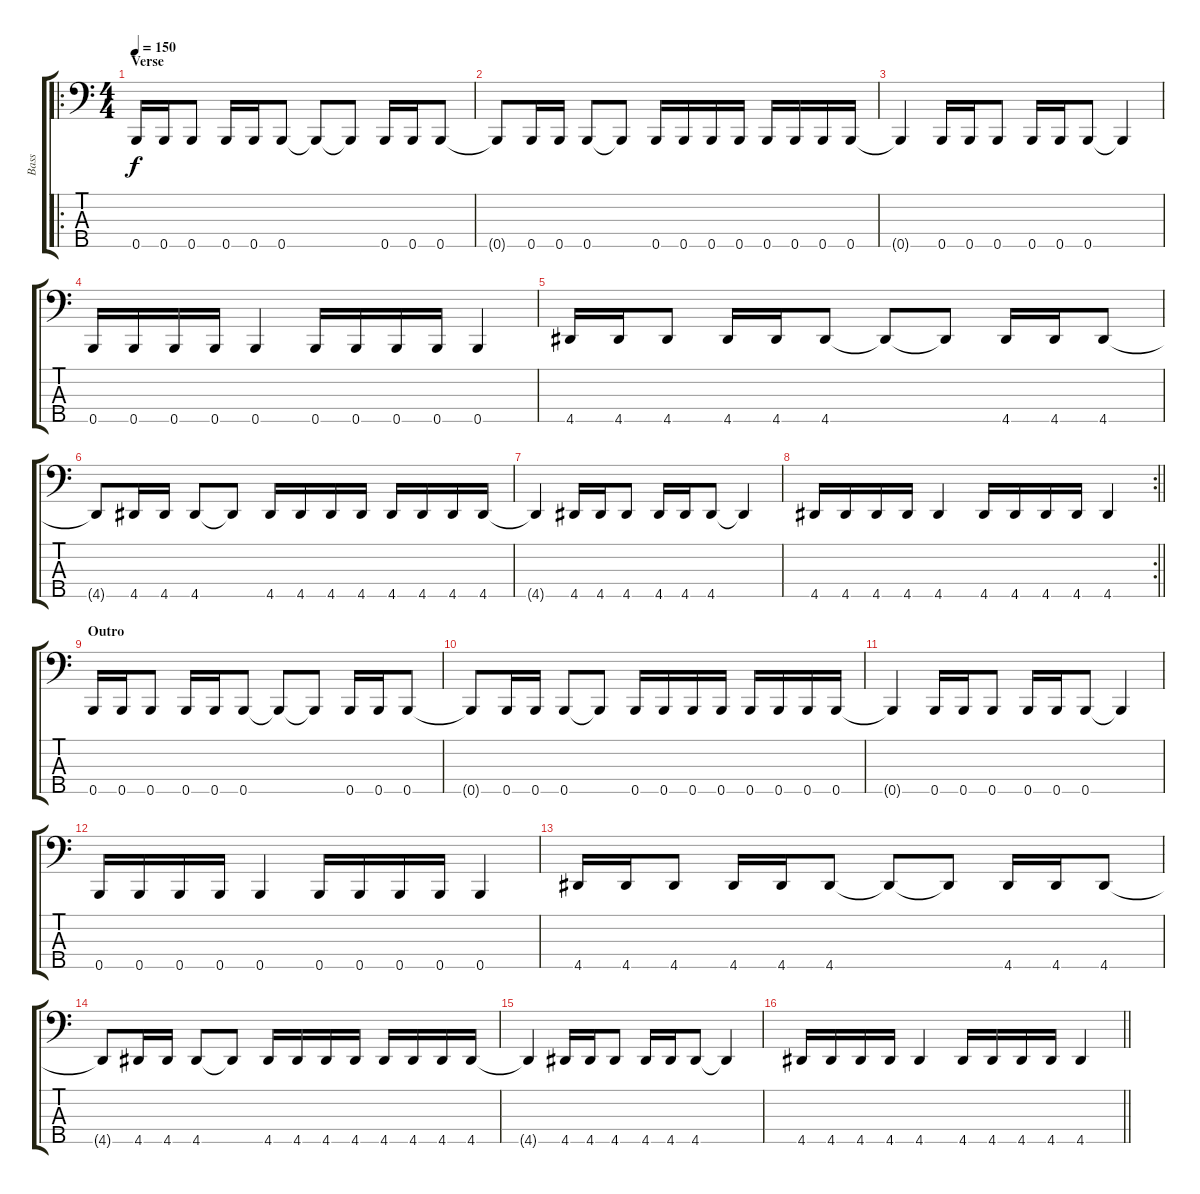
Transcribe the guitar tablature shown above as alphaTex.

\track ("Bass" "Bass") {instrument electricbassfinger}
\staff {score tabs}
\tuning (G2 D2 A1 E1 B0) {hide}
\ro
\ts (4 4)
\section ("" "Verse")
\tempo 150
\clef f4
\ks c
0.5.16{dy f} 0.5.16 0.5.8 0.5.16 0.5.16 0.5.8 0.5{t}.8 0.5{t}.8 0.5.16 0.5.16 0.5.8 |
0.5{t}.8 0.5.16 0.5.16 0.5.8 0.5{t}.8 0.5.16 0.5.16 0.5.16 0.5.16 0.5.16 0.5.16 0.5.16 0.5.16 |
0.5{t}.4 0.5.16 0.5.16 0.5.8 0.5.16 0.5.16 0.5.8 0.5{t}.4 |
0.5.16 0.5.16 0.5.16 0.5.16 0.5.4 0.5.16 0.5.16 0.5.16 0.5.16 0.5.4 |
4.5.16 4.5.16 4.5.8 4.5.16 4.5.16 4.5.8 4.5{t}.8 4.5{t}.8 4.5.16 4.5.16 4.5.8 |
4.5{t}.8 4.5.16 4.5.16 4.5.8 4.5{t}.8 4.5.16 4.5.16 4.5.16 4.5.16 4.5.16 4.5.16 4.5.16 4.5.16 |
4.5{t}.4 4.5.16 4.5.16 4.5.8 4.5.16 4.5.16 4.5.8 4.5{t}.4 |
\rc 2
\barLineRight lightlight
4.5.16 4.5.16 4.5.16 4.5.16 4.5.4 4.5.16 4.5.16 4.5.16 4.5.16 4.5.4 |
\section ("" "Outro")
0.5.16 0.5.16 0.5.8 0.5.16 0.5.16 0.5.8 0.5{t}.8 0.5{t}.8 0.5.16 0.5.16 0.5.8 |
0.5{t}.8 0.5.16 0.5.16 0.5.8 0.5{t}.8 0.5.16 0.5.16 0.5.16 0.5.16 0.5.16 0.5.16 0.5.16 0.5.16 |
0.5{t}.4 0.5.16 0.5.16 0.5.8 0.5.16 0.5.16 0.5.8 0.5{t}.4 |
0.5.16 0.5.16 0.5.16 0.5.16 0.5.4 0.5.16 0.5.16 0.5.16 0.5.16 0.5.4 |
4.5.16 4.5.16 4.5.8 4.5.16 4.5.16 4.5.8 4.5{t}.8 4.5{t}.8 4.5.16 4.5.16 4.5.8 |
4.5{t}.8 4.5.16 4.5.16 4.5.8 4.5{t}.8 4.5.16 4.5.16 4.5.16 4.5.16 4.5.16 4.5.16 4.5.16 4.5.16 |
4.5{t}.4 4.5.16 4.5.16 4.5.8 4.5.16 4.5.16 4.5.8 4.5{t}.4 |
\barLineRight lightlight
4.5.16 4.5.16 4.5.16 4.5.16 4.5.4 4.5.16 4.5.16 4.5.16 4.5.16 4.5.4
